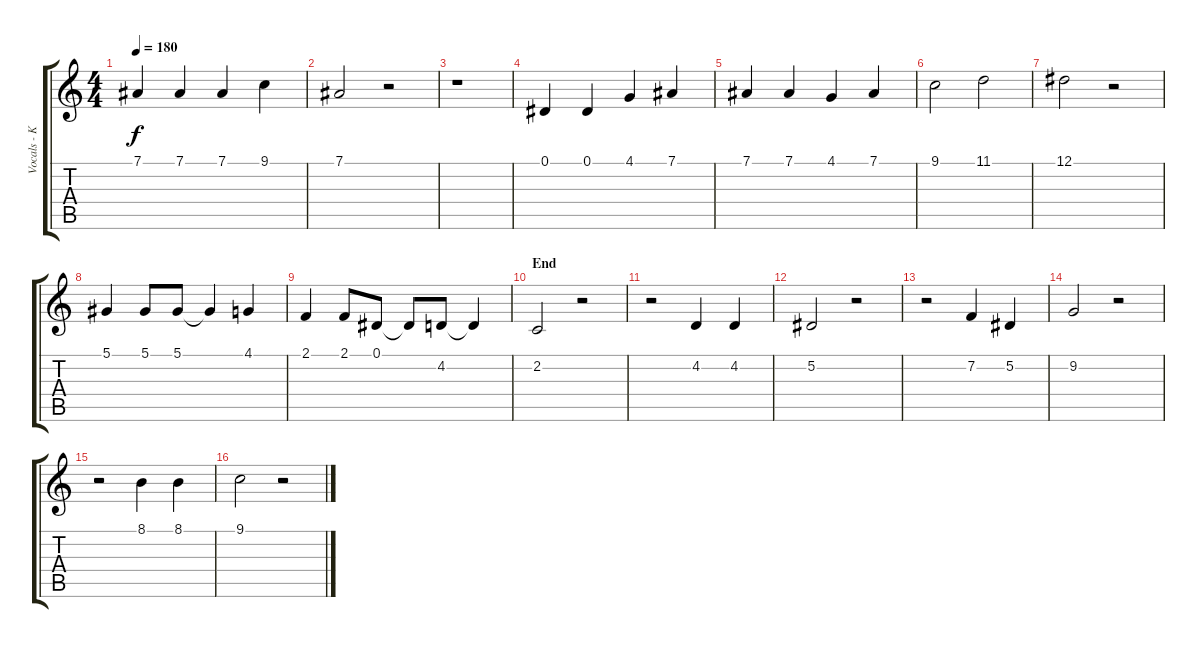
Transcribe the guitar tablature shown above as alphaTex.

\track ("Vocals - Kai Hansen" "Vocals - K") {instrument choiraahs}
\staff {score tabs}
\tuning (Eb4 Bb3 Gb3 Db3 Ab2 Eb2) {hide}
\ts (4 4)
\tempo 180
\clef g2
\ks c
7.1.4{dy f} 7.1.4 7.1.4 9.1.4 |
7.1.2 r.2 |
r.1 |
0.1.4 0.1.4 4.1.4 7.1.4 |
7.1.4 7.1.4 4.1.4 7.1.4 |
9.1.2 11.1.2 |
12.1.2 r.2 |
5.1.4 5.1.8 5.1.8 5.1{t}.4 4.1.4 |
2.1.4 2.1.8 0.1.8 0.1{t}.8 4.2.8 4.2{t}.4 |
\section ("" "End")
2.2.2 r.2 |
r.2 4.2.4 4.2.4 |
5.2.2 r.2 |
r.2 7.2.4 5.2.4 |
9.2.2 r.2 |
r.2 8.1.4 8.1.4 |
9.1.2 r.2
